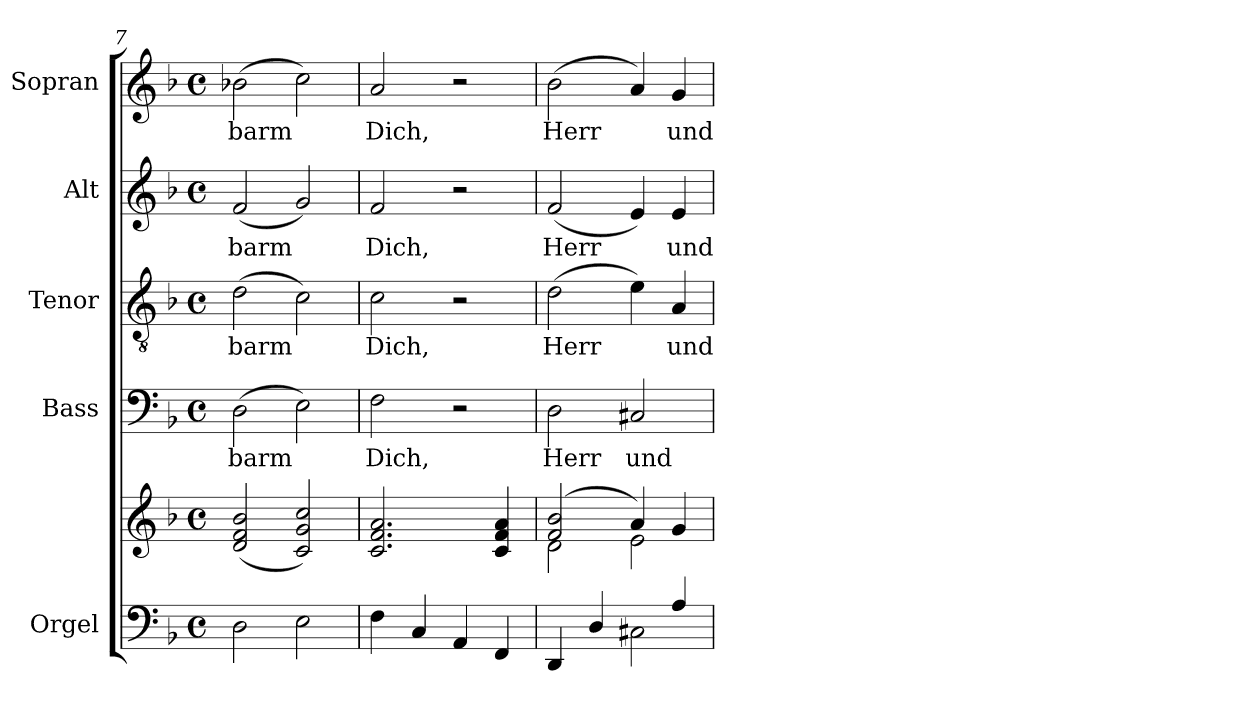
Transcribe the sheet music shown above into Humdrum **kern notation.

**kern	**kern	**kern	**text	**kern	**text	**kern	**text	**kern	**text
*part5	*part5	*part4	*part4	*part3	*part3	*part2	*part2	*part1	*part1
*staff6	*staff5	*staff4	*staff4	*staff3	*staff3	*staff2	*staff2	*staff1	*staff1
*I"Orgel	*	*I"Bass	*	*I"Tenor	*	*I"Alt	*	*I"Sopran	*
*I'Org.	*	*I'B.	*	*I'T.	*	*I'A.	*	*I'S.	*
*clefF4	*clefG2	*clefF4	*	*clefGv2	*	*clefG2	*	*clefG2	*
*k[b-]	*k[b-]	*k[b-]	*	*k[b-]	*	*k[b-]	*	*k[b-]	*
*F:	*F:	*F:	*	*F:	*	*F:	*	*F:	*
*M4/4	*M4/4	*M4/4	*	*M4/4	*	*M4/4	*	*M4/4	*
*met(c)	*met(c)	*met(c)	*	*met(c)	*	*met(c)	*	*met(c)	*
=7	=7	=7	=7	=7	=7	=7	=7	=7	=7
2D\	(>2d/ 2f/ 2b-/	(2D\	-barm	(2d\	-barm	(2f/	-barm	(2b-X\	-barm
2E\	2c/ 2g/ 2cc/)	2E\)	.	2c\)	.	2g/)	.	2cc\)	.
=8	=8	=8	=8	=8	=8	=8	=8	=8	=8
4F\	2.c/ 2.f/ 2.a/	2F\	Dich,	2c\	Dich,	2f/	Dich,	2a/	Dich,
4C/	.	.	.	.	.	.	.	.	.
4AA/	.	2r	.	2r	.	2r	.	2r	.
4FF/	4c/ 4f/ 4a/	.	.	.	.	.	.	.	.
=9	=9	=9	=9	=9	=9	=9	=9	=9	=9
*^	*^	*	*	*	*	*	*	*	*
4DD/	2ryy	(2f/ 2b-/	2d\	2D\	Herr	(2d\	Herr	(2f/	Herr	(2b-\	Herr
4D/	.	.	.	.	.	.	.	.	.	.	.
4ryy	2C#X\	4a/)	2e\	2C#X/	und	4e\)	.	4e/)	.	4a/)	.
4A/	.	4g/	.	.	.	4A/	und	4e/	und	4g/	und
*v	*v	*	*	*	*	*	*	*	*	*	*
*	*v	*v	*	*	*	*	*	*	*	*
=	=	=	=	=	=	=	=	=	=
*-	*-	*-	*-	*-	*-	*-	*-	*-	*-
